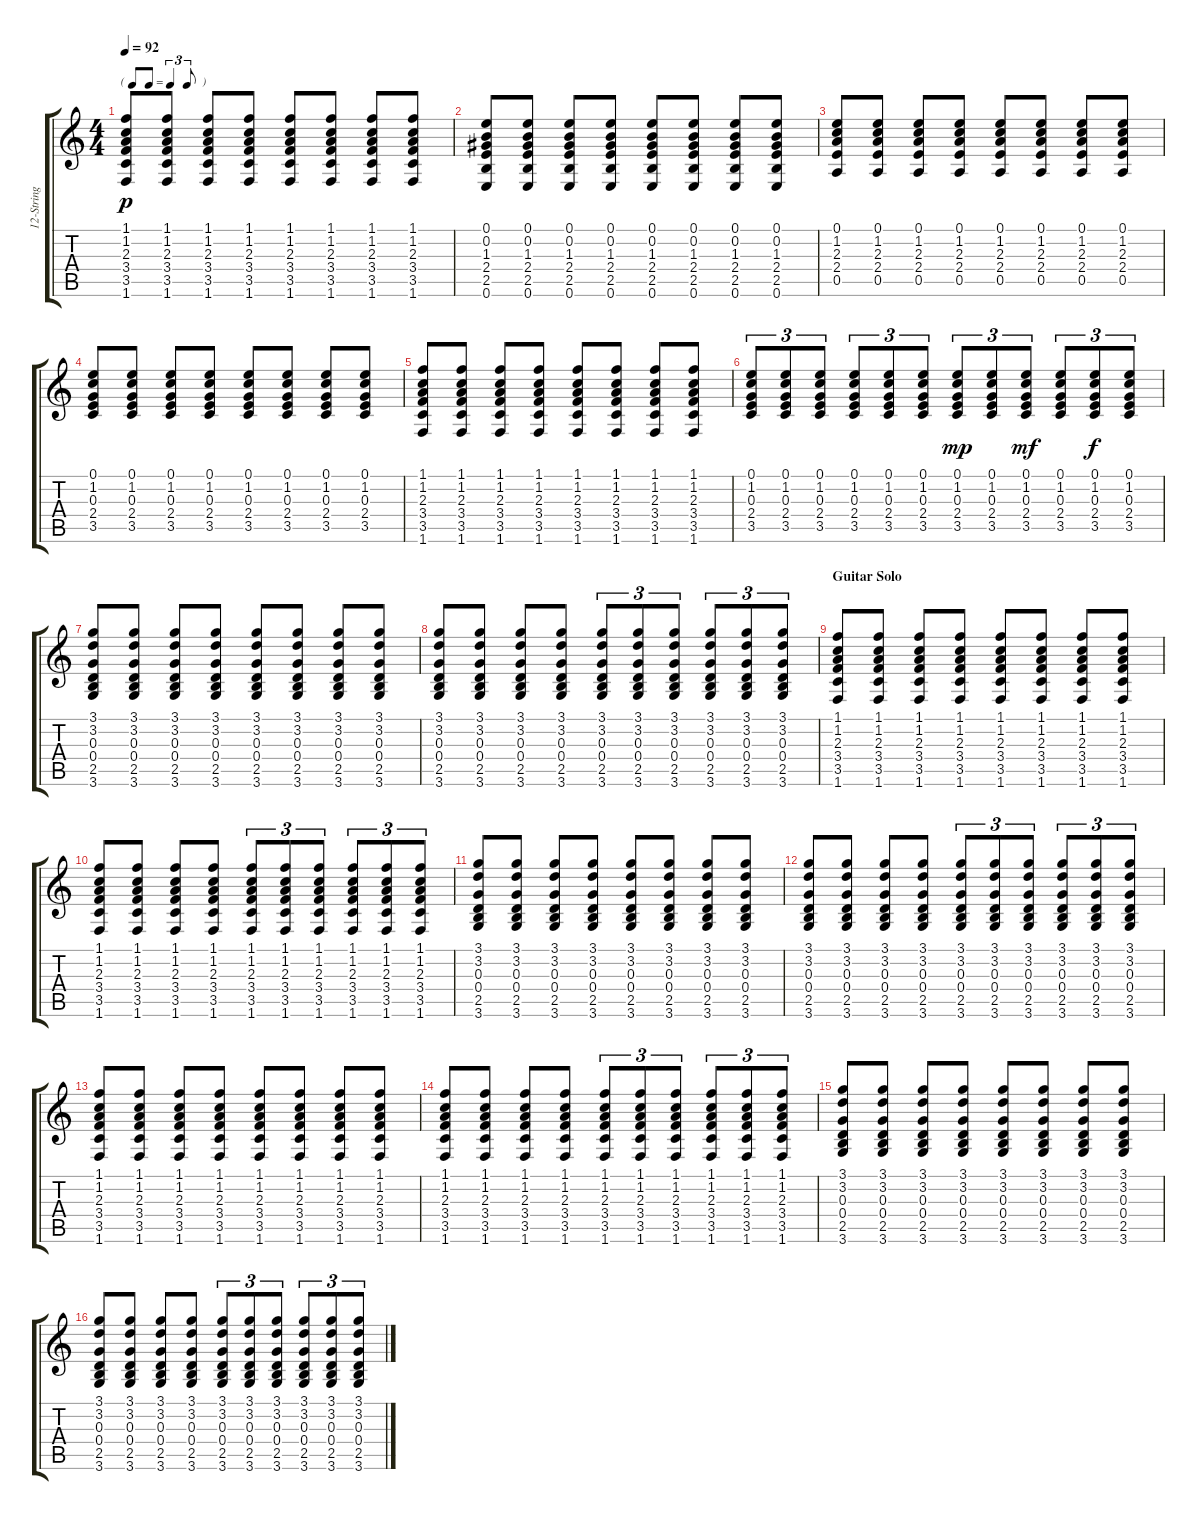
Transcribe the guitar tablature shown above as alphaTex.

\track ("12-String Acoustic" "12-String ") {instrument acousticguitarsteel}
\staff {score tabs}
\tuning (E4 B3 G3 D3 A2 E2) {hide}
\ts (4 4)
\tf triplet8th
\tempo 92
\clef g2
\ks c
(1.1 1.2 2.3 3.4 3.5 1.6).8{dy p} (1.1 1.2 2.3 3.4 3.5 1.6).8 (1.1 1.2 2.3 3.4 3.5 1.6).8 (1.1 1.2 2.3 3.4 3.5 1.6).8 (1.1 1.2 2.3 3.4 3.5 1.6).8 (1.1 1.2 2.3 3.4 3.5 1.6).8 (1.1 1.2 2.3 3.4 3.5 1.6).8 (1.1 1.2 2.3 3.4 3.5 1.6).8 |
(0.1 0.2 1.3 2.4 2.5 0.6).8 (0.1 0.2 1.3 2.4 2.5 0.6).8 (0.1 0.2 1.3 2.4 2.5 0.6).8 (0.1 0.2 1.3 2.4 2.5 0.6).8 (0.1 0.2 1.3 2.4 2.5 0.6).8 (0.1 0.2 1.3 2.4 2.5 0.6).8 (0.1 0.2 1.3 2.4 2.5 0.6).8 (0.1 0.2 1.3 2.4 2.5 0.6).8 |
(0.1 1.2 2.3 2.4 0.5).8 (0.1 1.2 2.3 2.4 0.5).8 (0.1 1.2 2.3 2.4 0.5).8 (0.1 1.2 2.3 2.4 0.5).8 (0.1 1.2 2.3 2.4 0.5).8 (0.1 1.2 2.3 2.4 0.5).8 (0.1 1.2 2.3 2.4 0.5).8 (0.1 1.2 2.3 2.4 0.5).8 |
(0.1 1.2 0.3 2.4 3.5).8 (0.1 1.2 0.3 2.4 3.5).8 (0.1 1.2 0.3 2.4 3.5).8 (0.1 1.2 0.3 2.4 3.5).8 (0.1 1.2 0.3 2.4 3.5).8 (0.1 1.2 0.3 2.4 3.5).8 (0.1 1.2 0.3 2.4 3.5).8 (0.1 1.2 0.3 2.4 3.5).8 |
(1.1 1.2 2.3 3.4 3.5 1.6).8 (1.1 1.2 2.3 3.4 3.5 1.6).8 (1.1 1.2 2.3 3.4 3.5 1.6).8 (1.1 1.2 2.3 3.4 3.5 1.6).8 (1.1 1.2 2.3 3.4 3.5 1.6).8 (1.1 1.2 2.3 3.4 3.5 1.6).8 (1.1 1.2 2.3 3.4 3.5 1.6).8 (1.1 1.2 2.3 3.4 3.5 1.6).8 |
(0.1 1.2 0.3 2.4 3.5).8{tu (3 2)} (0.1 1.2 0.3 2.4 3.5).8{tu (3 2)} (0.1 1.2 0.3 2.4 3.5).8{tu (3 2)} (0.1 1.2 0.3 2.4 3.5).8{tu (3 2)} (0.1 1.2 0.3 2.4 3.5).8{tu (3 2)} (0.1 1.2 0.3 2.4 3.5).8{tu (3 2)} (0.1 1.2 0.3 2.4 3.5).8{tu (3 2) dy mp} (0.1 1.2 0.3 2.4 3.5).8{tu (3 2)} (0.1 1.2 0.3 2.4 3.5).8{tu (3 2) dy mf} (0.1 1.2 0.3 2.4 3.5).8{tu (3 2)} (0.1 1.2 0.3 2.4 3.5).8{tu (3 2) dy f} (0.1 1.2 0.3 2.4 3.5).8{tu (3 2)} |
(3.1 3.2 0.3 0.4 2.5 3.6).8 (3.1 3.2 0.3 0.4 2.5 3.6).8 (3.1 3.2 0.3 0.4 2.5 3.6).8 (3.1 3.2 0.3 0.4 2.5 3.6).8 (3.1 3.2 0.3 0.4 2.5 3.6).8 (3.1 3.2 0.3 0.4 2.5 3.6).8 (3.1 3.2 0.3 0.4 2.5 3.6).8 (3.1 3.2 0.3 0.4 2.5 3.6).8 |
(3.1 3.2 0.3 0.4 2.5 3.6).8 (3.1 3.2 0.3 0.4 2.5 3.6).8 (3.1 3.2 0.3 0.4 2.5 3.6).8 (3.1 3.2 0.3 0.4 2.5 3.6).8 (3.1 3.2 0.3 0.4 2.5 3.6).8{tu (3 2)} (3.1 3.2 0.3 0.4 2.5 3.6).8{tu (3 2)} (3.1 3.2 0.3 0.4 2.5 3.6).8{tu (3 2)} (3.1 3.2 0.3 0.4 2.5 3.6).8{tu (3 2)} (3.1 3.2 0.3 0.4 2.5 3.6).8{tu (3 2)} (3.1 3.2 0.3 0.4 2.5 3.6).8{tu (3 2)} |
\section ("" "Guitar Solo")
(1.1 1.2 2.3 3.4 3.5 1.6).8 (1.1 1.2 2.3 3.4 3.5 1.6).8 (1.1 1.2 2.3 3.4 3.5 1.6).8 (1.1 1.2 2.3 3.4 3.5 1.6).8 (1.1 1.2 2.3 3.4 3.5 1.6).8 (1.1 1.2 2.3 3.4 3.5 1.6).8 (1.1 1.2 2.3 3.4 3.5 1.6).8 (1.1 1.2 2.3 3.4 3.5 1.6).8 |
(1.1 1.2 2.3 3.4 3.5 1.6).8 (1.1 1.2 2.3 3.4 3.5 1.6).8 (1.1 1.2 2.3 3.4 3.5 1.6).8 (1.1 1.2 2.3 3.4 3.5 1.6).8 (1.1 1.2 2.3 3.4 3.5 1.6).8{tu (3 2)} (1.1 1.2 2.3 3.4 3.5 1.6).8{tu (3 2)} (1.1 1.2 2.3 3.4 3.5 1.6).8{tu (3 2)} (1.1 1.2 2.3 3.4 3.5 1.6).8{tu (3 2)} (1.1 1.2 2.3 3.4 3.5 1.6).8{tu (3 2)} (1.1 1.2 2.3 3.4 3.5 1.6).8{tu (3 2)} |
(3.1 3.2 0.3 0.4 2.5 3.6).8 (3.1 3.2 0.3 0.4 2.5 3.6).8 (3.1 3.2 0.3 0.4 2.5 3.6).8 (3.1 3.2 0.3 0.4 2.5 3.6).8 (3.1 3.2 0.3 0.4 2.5 3.6).8 (3.1 3.2 0.3 0.4 2.5 3.6).8 (3.1 3.2 0.3 0.4 2.5 3.6).8 (3.1 3.2 0.3 0.4 2.5 3.6).8 |
(3.1 3.2 0.3 0.4 2.5 3.6).8 (3.1 3.2 0.3 0.4 2.5 3.6).8 (3.1 3.2 0.3 0.4 2.5 3.6).8 (3.1 3.2 0.3 0.4 2.5 3.6).8 (3.1 3.2 0.3 0.4 2.5 3.6).8{tu (3 2)} (3.1 3.2 0.3 0.4 2.5 3.6).8{tu (3 2)} (3.1 3.2 0.3 0.4 2.5 3.6).8{tu (3 2)} (3.1 3.2 0.3 0.4 2.5 3.6).8{tu (3 2)} (3.1 3.2 0.3 0.4 2.5 3.6).8{tu (3 2)} (3.1 3.2 0.3 0.4 2.5 3.6).8{tu (3 2)} |
(1.1 1.2 2.3 3.4 3.5 1.6).8 (1.1 1.2 2.3 3.4 3.5 1.6).8 (1.1 1.2 2.3 3.4 3.5 1.6).8 (1.1 1.2 2.3 3.4 3.5 1.6).8 (1.1 1.2 2.3 3.4 3.5 1.6).8 (1.1 1.2 2.3 3.4 3.5 1.6).8 (1.1 1.2 2.3 3.4 3.5 1.6).8 (1.1 1.2 2.3 3.4 3.5 1.6).8 |
(1.1 1.2 2.3 3.4 3.5 1.6).8 (1.1 1.2 2.3 3.4 3.5 1.6).8 (1.1 1.2 2.3 3.4 3.5 1.6).8 (1.1 1.2 2.3 3.4 3.5 1.6).8 (1.1 1.2 2.3 3.4 3.5 1.6).8{tu (3 2)} (1.1 1.2 2.3 3.4 3.5 1.6).8{tu (3 2)} (1.1 1.2 2.3 3.4 3.5 1.6).8{tu (3 2)} (1.1 1.2 2.3 3.4 3.5 1.6).8{tu (3 2)} (1.1 1.2 2.3 3.4 3.5 1.6).8{tu (3 2)} (1.1 1.2 2.3 3.4 3.5 1.6).8{tu (3 2)} |
(3.1 3.2 0.3 0.4 2.5 3.6).8 (3.1 3.2 0.3 0.4 2.5 3.6).8 (3.1 3.2 0.3 0.4 2.5 3.6).8 (3.1 3.2 0.3 0.4 2.5 3.6).8 (3.1 3.2 0.3 0.4 2.5 3.6).8 (3.1 3.2 0.3 0.4 2.5 3.6).8 (3.1 3.2 0.3 0.4 2.5 3.6).8 (3.1 3.2 0.3 0.4 2.5 3.6).8 |
(3.1 3.2 0.3 0.4 2.5 3.6).8 (3.1 3.2 0.3 0.4 2.5 3.6).8 (3.1 3.2 0.3 0.4 2.5 3.6).8 (3.1 3.2 0.3 0.4 2.5 3.6).8 (3.1 3.2 0.3 0.4 2.5 3.6).8{tu (3 2)} (3.1 3.2 0.3 0.4 2.5 3.6).8{tu (3 2)} (3.1 3.2 0.3 0.4 2.5 3.6).8{tu (3 2)} (3.1 3.2 0.3 0.4 2.5 3.6).8{tu (3 2)} (3.1 3.2 0.3 0.4 2.5 3.6).8{tu (3 2)} (3.1 3.2 0.3 0.4 2.5 3.6).8{tu (3 2)}
